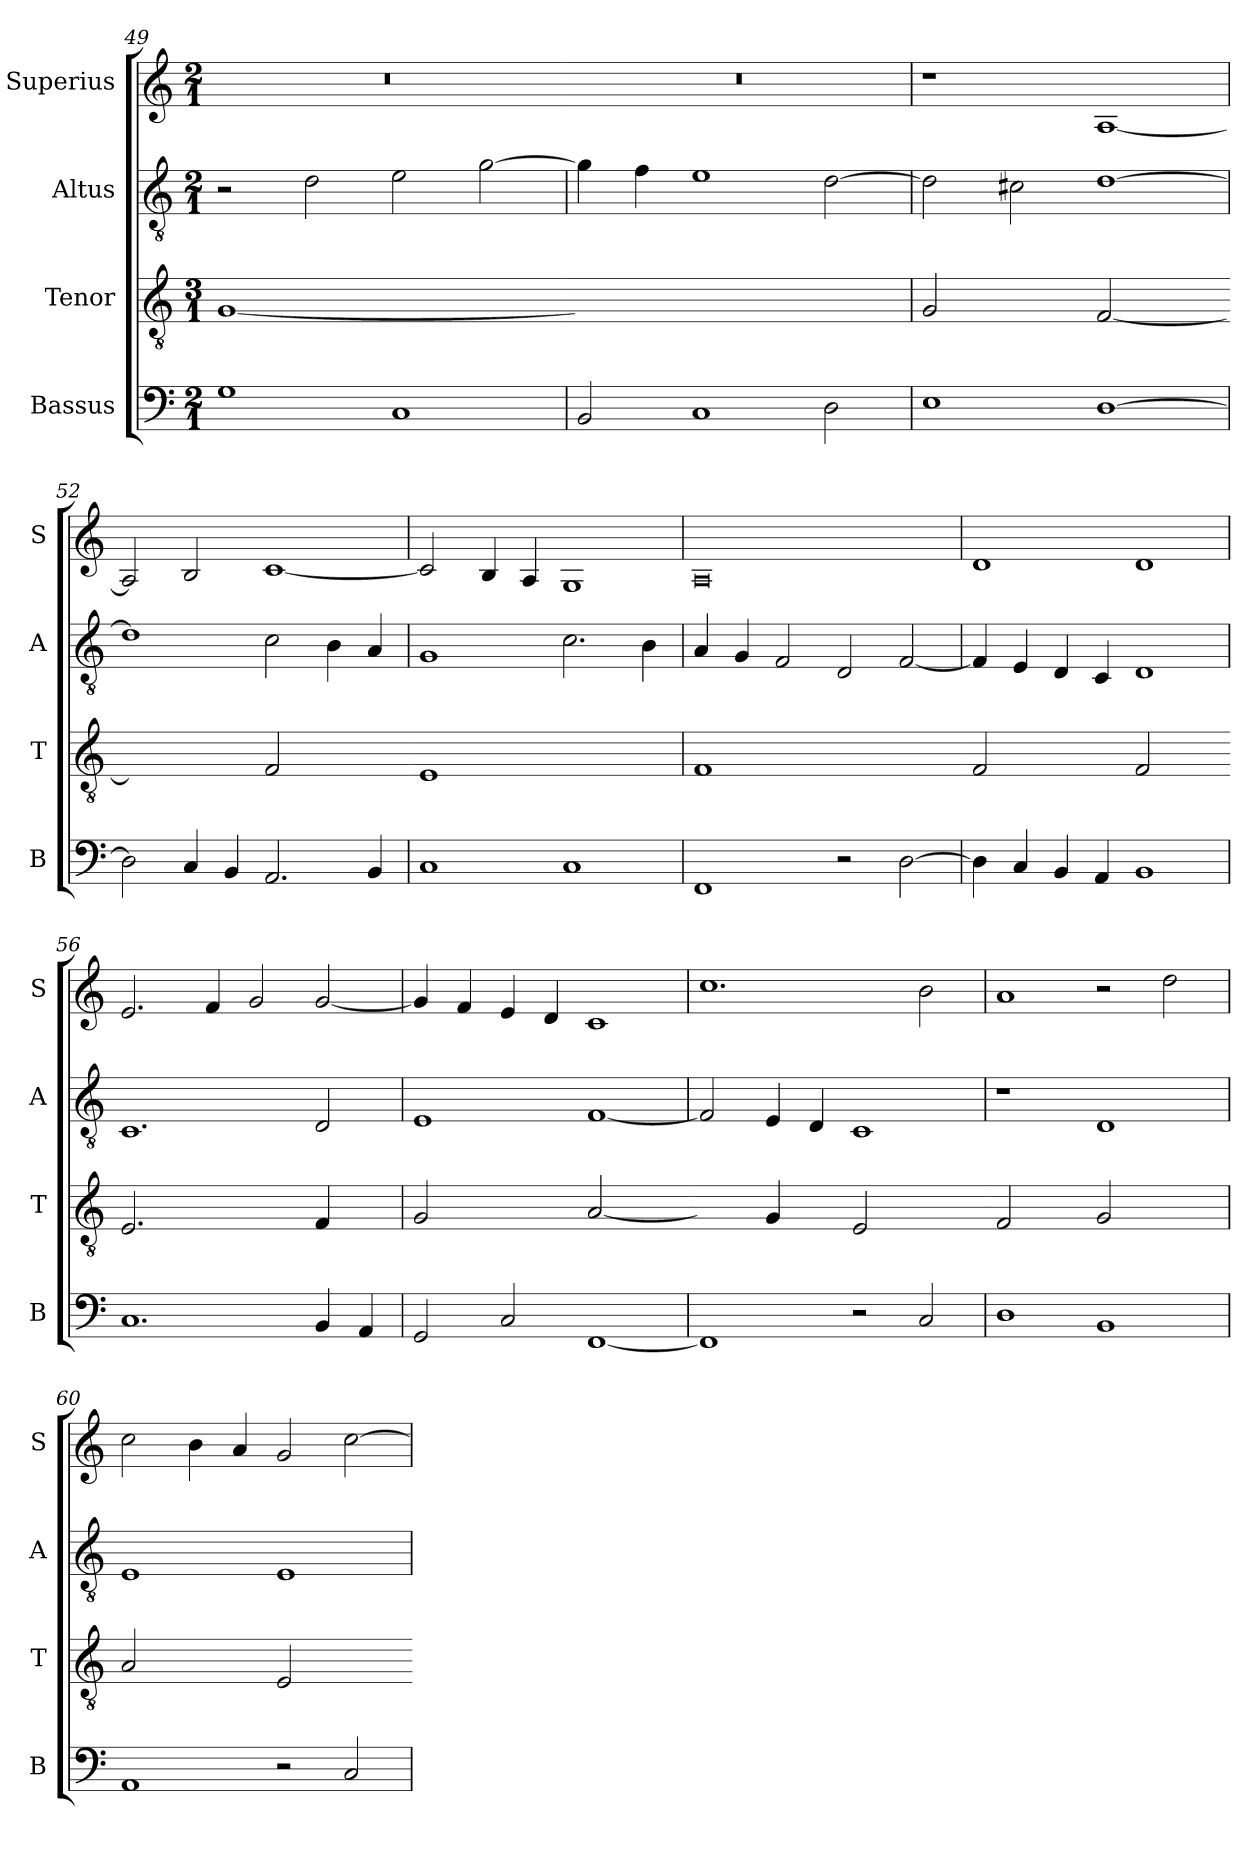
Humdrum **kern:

**kern	**kern	**kern	**kern
*part4	*part3	*part2	*part1
*staff4	*staff3	*staff2	*staff1
*I"Bassus	*I"Tenor	*I"Altus	*I"Superius
*I'B	*I'T	*I'A	*I'S
*clefF4	*clefGv2	*clefGv2	*clefG2
*k[]	*k[]	*k[]	*k[]
*M2/1	*M3/1	*M2/1	*M2/1
=49	=49	=49	=49
!	!LO:N:vis=1	!	!
1G	[0G	2r	0r
.	.	2d	.
1C	.	2e	.
.	.	[2g	.
=50	=50-	=50	=50
!	!LO:N:vis=1	!	!
2BB	0Gyy]	4g]	0r
.	.	4f	.
1C	.	1e	.
2D	.	[2d	.
=51	=51	=51	=51
!	!LO:N:vis=2	!	!
1E	1G	2d]	1r
.	.	2c#X	.
!	!LO:N:vis=2	!	!
[1D	[1F	[1d	[1A
=52	=52-	=52	=52
!	!LO:N:vis=2	!	!
2D]	1Fyy]	1d]	2A]
4C	.	.	2B
4BB	.	.	.
!	!LO:N:vis=2	!	!
2.AA	1F	2c	[1c
.	.	4B	.
4BB	.	4A	.
=53	=53-	=53	=53
!	!LO:N:vis=1	!	!
1C	0E	1G	2c]
.	.	.	4B
.	.	.	4A
1C	.	2.c	1G
.	.	4B	.
=54	=54	=54	=54
!	!LO:N:vis=1	!	!
1FF	0F	4A	0A
.	.	4G	.
.	.	2F	.
2r	.	2D	.
[2D	.	[2F	.
=55	=55-	=55	=55
!	!LO:N:vis=2	!	!
4D]	1F	4F]	1d
4C	.	4E	.
4BB	.	4D	.
4AA	.	4C	.
!	!LO:N:vis=2	!	!
1BB	1F	1D	1d
=56	=56-	=56	=56
!	!LO:N:vis=2.	!	!
1.C	1.E	1.C	2.e
.	.	.	4f
.	.	.	2g
!	!LO:N:vis=4	!	!
4BB	2F	2D	[2g
4AA	.	.	.
=57	=57	=57	=57
!	!LO:N:vis=2	!	!
2GG	1G	1E	4g]
.	.	.	4f
2C	.	.	4e
.	.	.	4d
!	!LO:N:vis=2	!	!
[1FF	[1A	[1F	1c
=58	=58-	=58	=58
!	!LO:N:vis=4	!	!
1FF]	2Ayy]	2F]	1.cc
!	!LO:N:vis=4	!	!
.	2G	4E	.
.	.	4D	.
!	!LO:N:vis=2	!	!
2r	1E	1C	.
2C	.	.	2b
=59	=59-	=59	=59
!	!LO:N:vis=2	!	!
1D	1F	1r	1a
!	!LO:N:vis=2	!	!
1BB	1G	1D	2r
.	.	.	2dd
=60	=60	=60	=60
!	!LO:N:vis=2	!	!
1AA	1A	1E	2cc
.	.	.	4b
.	.	.	4a
!	!LO:N:vis=2	!	!
2r	1E	1E	2g
2C	.	.	[2cc
=	=-	=	=
*-	*-	*-	*-
